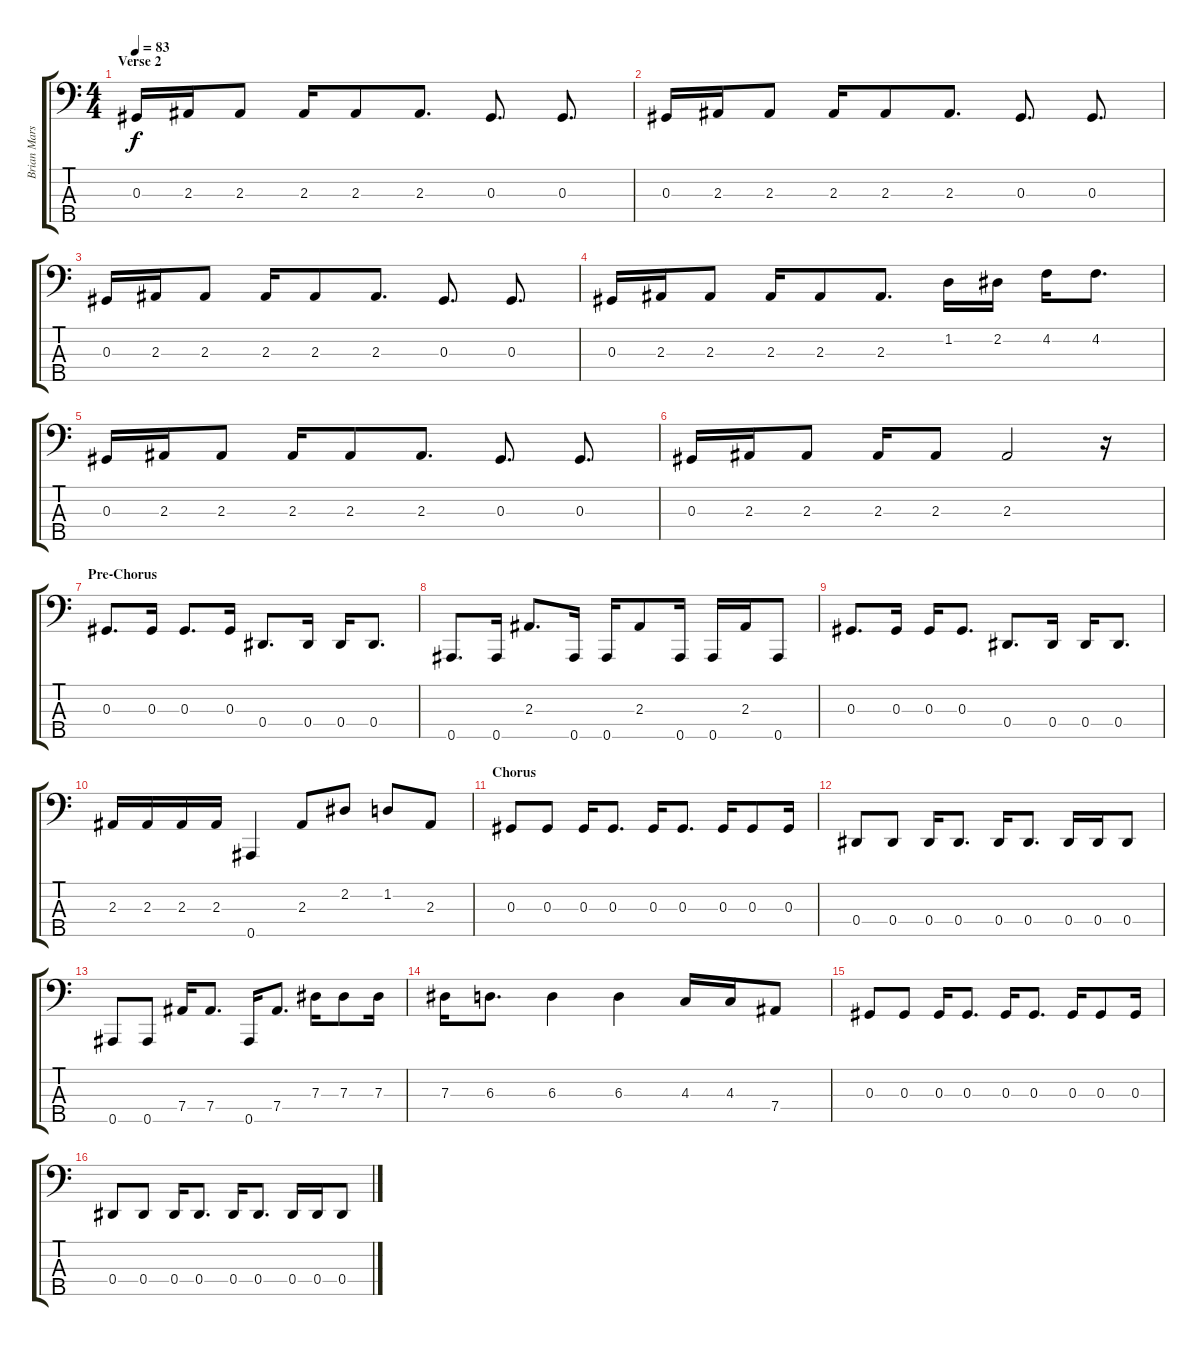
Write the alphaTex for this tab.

\track ("Brian Marshall" "Brian Mars") {instrument electricbassfinger}
\staff {score tabs}
\tuning (Gb2 Db2 Ab1 Eb1 Bb0) {hide}
\ts (4 4)
\section ("" "Verse 2")
\tempo 83
\clef f4
\ks c
0.3.16{dy f} 2.3.16 2.3.8 2.3.16 2.3.8 2.3.8{d} 0.3.8{d} 0.3.8{d} |
0.3.16 2.3.16 2.3.8 2.3.16 2.3.8 2.3.8{d} 0.3.8{d} 0.3.8{d} |
0.3.16 2.3.16 2.3.8 2.3.16 2.3.8 2.3.8{d} 0.3.8{d} 0.3.8{d} |
0.3.16 2.3.16 2.3.8 2.3.16 2.3.8 2.3.8{d} 1.2.16 2.2.16 4.2.16 4.2.8{d} |
0.3.16 2.3.16 2.3.8 2.3.16 2.3.8 2.3.8{d} 0.3.8{d} 0.3.8{d} |
0.3.16 2.3.16 2.3.8 2.3.16 2.3.8 2.3.2 r.16 |
\section ("" "Pre-Chorus")
0.3.8{d} 0.3.16 0.3.8{d} 0.3.16 0.4.8{d} 0.4.16 0.4.16 0.4.8{d} |
0.5.8{d} 0.5.16 2.3.8{d} 0.5.16 0.5.16 2.3.8 0.5.16 0.5.16 2.3.16 0.5.8 |
0.3.8{d} 0.3.16 0.3.16 0.3.8{d} 0.4.8{d} 0.4.16 0.4.16 0.4.8{d} |
2.3.16 2.3.16 2.3.16 2.3.16 0.5.4 2.3.8 2.2.8 1.2.8 2.3.8 |
\section ("" "Chorus")
0.3.8 0.3.8 0.3.16 0.3.8{d} 0.3.16 0.3.8{d} 0.3.16 0.3.8 0.3.16 |
0.4.8 0.4.8 0.4.16 0.4.8{d} 0.4.16 0.4.8{d} 0.4.16 0.4.16 0.4.8 |
0.5.8 0.5.8 7.4.16 7.4.8{d} 0.5.16 7.4.8{d} 7.3.16 7.3.8 7.3.16 |
7.3.16 6.3.8{d} 6.3.4 6.3.4 4.3.16 4.3.16 7.4.8 |
0.3.8 0.3.8 0.3.16 0.3.8{d} 0.3.16 0.3.8{d} 0.3.16 0.3.8 0.3.16 |
0.4.8 0.4.8 0.4.16 0.4.8{d} 0.4.16 0.4.8{d} 0.4.16 0.4.16 0.4.8
